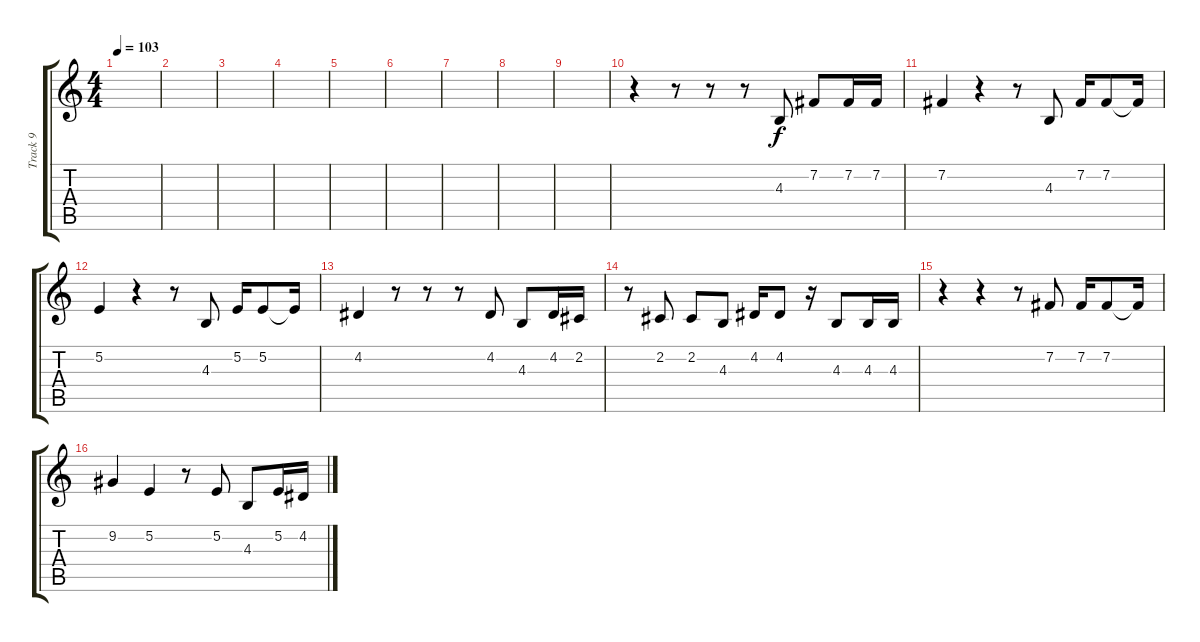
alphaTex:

\track ("Track 9" "Track 9") {instrument electricgrandpiano}
\staff {score tabs}
\tuning (E4 B3 G3 D3 A2 E2) {hide}
\ts (4 4)
\tempo 103
\clef g2
\ks c
|
|
|
|
|
|
|
|
|
r.4 r.8 r.8 r.8 4.3.8 7.2.8 7.2.16 7.2.16 |
7.2.4 r.4 r.8 4.3.8 7.2.16 7.2.8 7.2{t}.16 |
5.2.4 r.4 r.8 4.3.8 5.2.16 5.2.8 5.2{t}.16 |
4.2.4 r.8 r.8 r.8 4.2.8 4.3.8 4.2.16 2.2.16 |
r.8 2.2.8 2.2.8 4.3.8 4.2.16 4.2.8 r.16 4.3.8 4.3.16 4.3.16 |
r.4 r.4 r.8 7.2.8 7.2.16 7.2.8 7.2{t}.16 |
9.2.4 5.2.4 r.8 5.2.8 4.3.8 5.2.16 4.2.16
